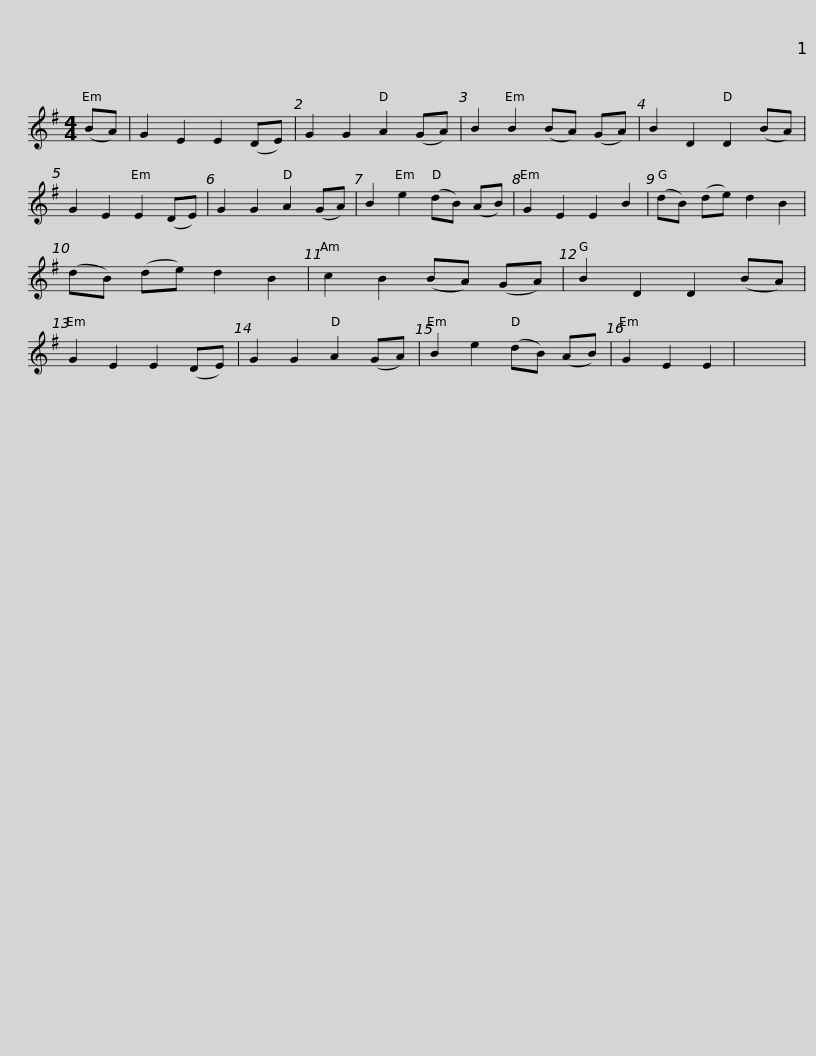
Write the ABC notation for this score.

X:1
L:1/8
M:4/4
I:linebreak $
K:Emin
V:1 treble
V:1
 (BA) | G2 E2 E2 (DE) | G2 G2 A2 (GA) | B2 B2 (BA) (GA) | B2 D2 D2 (BA) | %5
 G2 E2 E2 (DE) | G2 G2 A2 (GA) | B2 e2 (dB) (AB) |$ G2 E2 E2 B2 | (dB) (de) d2 B2 | %10
 (dB) (de) d2 B2 | c2 B2 (BA) (GA) | B2 D2 D2 (BA) | G2 E2 E2 (DE) | G2 G2 A2 (GA) | %15
 B2 e2 (dB) (AB) |$ G2 E2 E2 | x8 | %18
